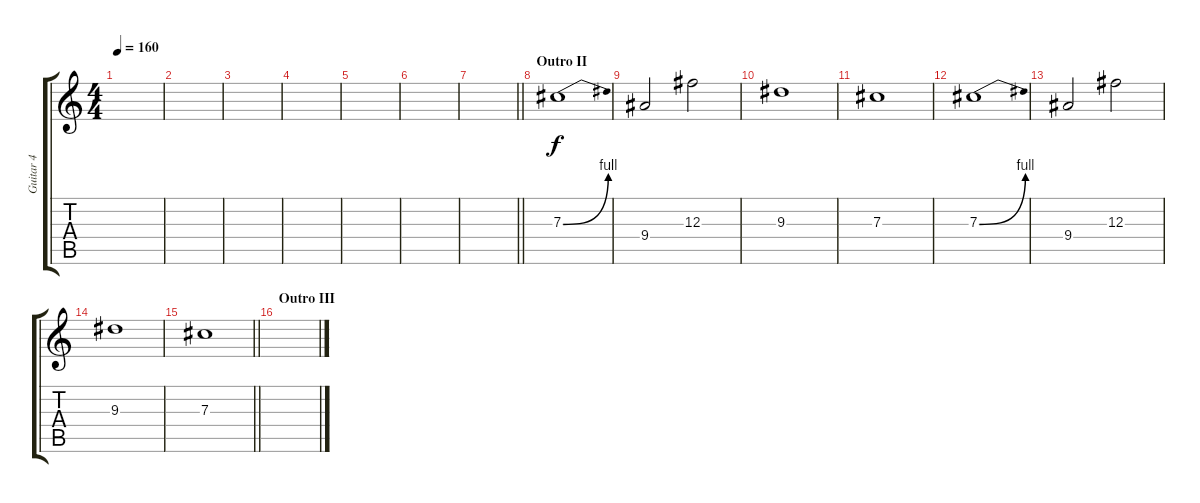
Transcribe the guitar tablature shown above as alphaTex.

\track ("Guitar 4" "Guitar 4") {instrument overdrivenguitar}
\staff {score tabs}
\tuning (Eb4 Bb3 Gb3 Db3 Ab2 Eb2) {hide}
\ts (4 4)
\tempo 160
\clef g2
\ks c
|
|
|
|
|
|
\barLineRight lightlight
|
\section ("" "Outro II")
7.3{be (bend 0 0 60 4)}.1 |
9.4.2 12.3.2 |
9.3.1 |
7.3.1 |
7.3{be (bend 0 0 60 4)}.1 |
9.4.2 12.3.2 |
9.3.1 |
\barLineRight lightlight
7.3.1 |
\section ("" "Outro III")
